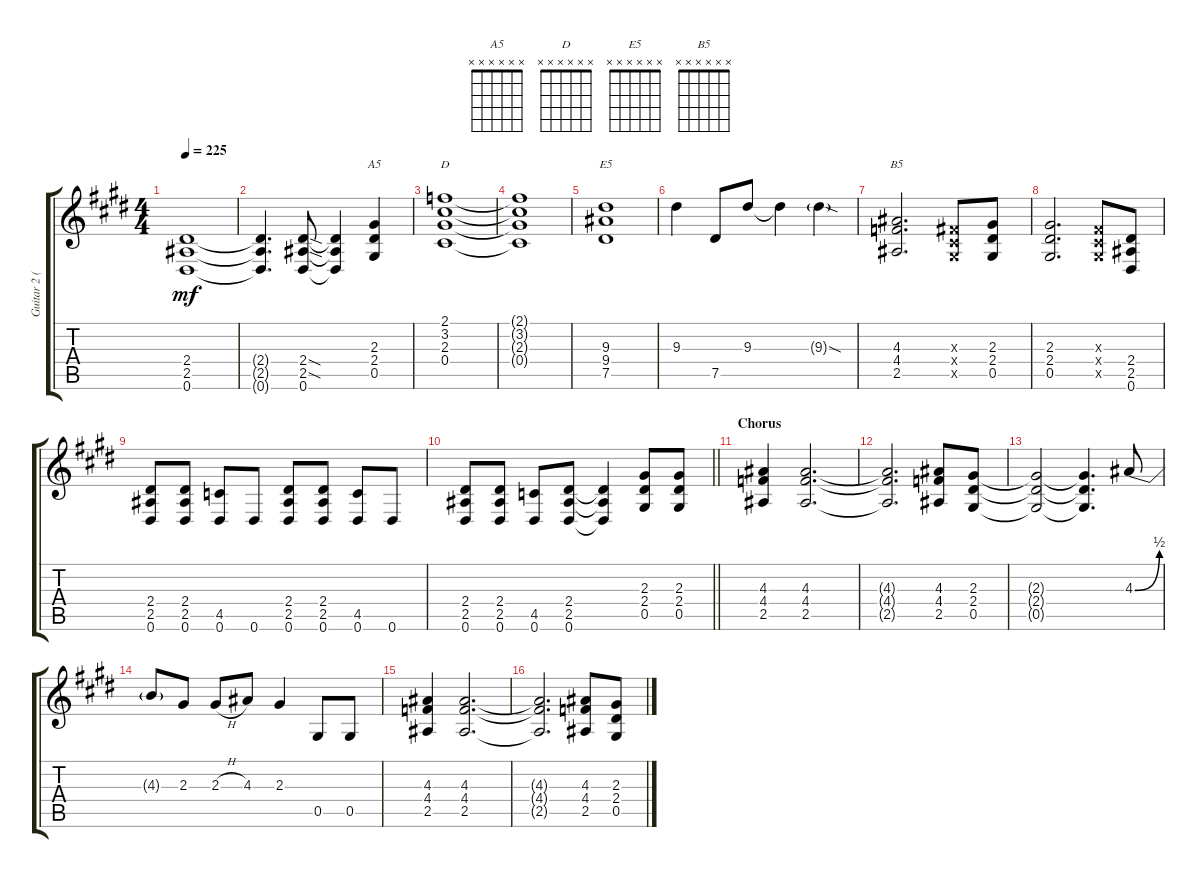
\track ("Guitar 2 (Izzy)" "Guitar 2 (") {instrument overdrivenguitar}
\staff {score tabs}
\tuning (Eb4 Bb3 Gb3 Db3 Ab2 Eb2) {hide}
\chord ("A5" x x x x x x)
\chord ("D" x x x x x x)
\chord ("E5" x x x x x x)
\chord ("B5" x x x x x x)
\ts (4 4)
\tempo 225
\clef g2
\ks e
(2.4{t} 2.5{t} 0.6{t}).1{dy mf} |
(2.4{t} 2.5{t} 0.6{t}).4{d} (2.4{sod} 2.5{sod} 0.6).8 (2.4{t} 2.5{t} 0.6{t}).4 (2.3 2.4 0.5).4{ch "A5"} |
(2.1 3.2 2.3 0.4).1{ch "D"} |
(2.1{t} 3.2{t} 2.3{t} 0.4{t}).1 |
(9.3 9.4 7.5).1{ch "E5"} |
9.3.4 7.5.8 9.3.8 9.3{t}.4 9.3{sod g}.4 |
(4.3 4.4 2.5).2{d ch "B5"} (0.3{x} 0.4{x} 0.5{x}).8 (2.3 2.4 0.5).8 |
(2.3 2.4 0.5).2{d} (0.3{x} 0.4{x} 0.5{x}).8 (2.4 2.5 0.6).8 |
(2.4 2.5 0.6).8 (2.4 2.5 0.6).8 (4.5 0.6).8 0.6.8 (2.4 2.5 0.6).8 (2.4 2.5 0.6).8 (4.5 0.6).8 0.6.8 |
\barLineRight lightlight
(2.4 2.5 0.6).8 (2.4 2.5 0.6).8 (4.5 0.6).8 (2.4 2.5 0.6).8 (2.4{t} 2.5{t} 0.6{t}).4 (2.3 2.4 0.5).8 (2.3 2.4 0.5).8 |
\section ("" "Chorus")
(4.3 4.4 2.5).4 (4.3 4.4 2.5).2{d} |
(4.3{t} 4.4{t} 2.5{t}).2{d} (4.3 4.4 2.5).8 (2.3 2.4 0.5).8 |
(2.3{t} 2.4{t} 0.5{t}).2 (2.3{t} 2.4{t} 0.5{t}).4{d} 4.3{be (bend 0 0 60 2)}.8 |
4.3{t}.8 2.3.8 2.3{h}.8 4.3.8 2.3.4 0.5.8 0.5.8 |
(4.3 4.4 2.5).4 (4.3 4.4 2.5).2{d} |
(4.3{t} 4.4{t} 2.5{t}).2{d} (4.3 4.4 2.5).8 (2.3 2.4 0.5).8
